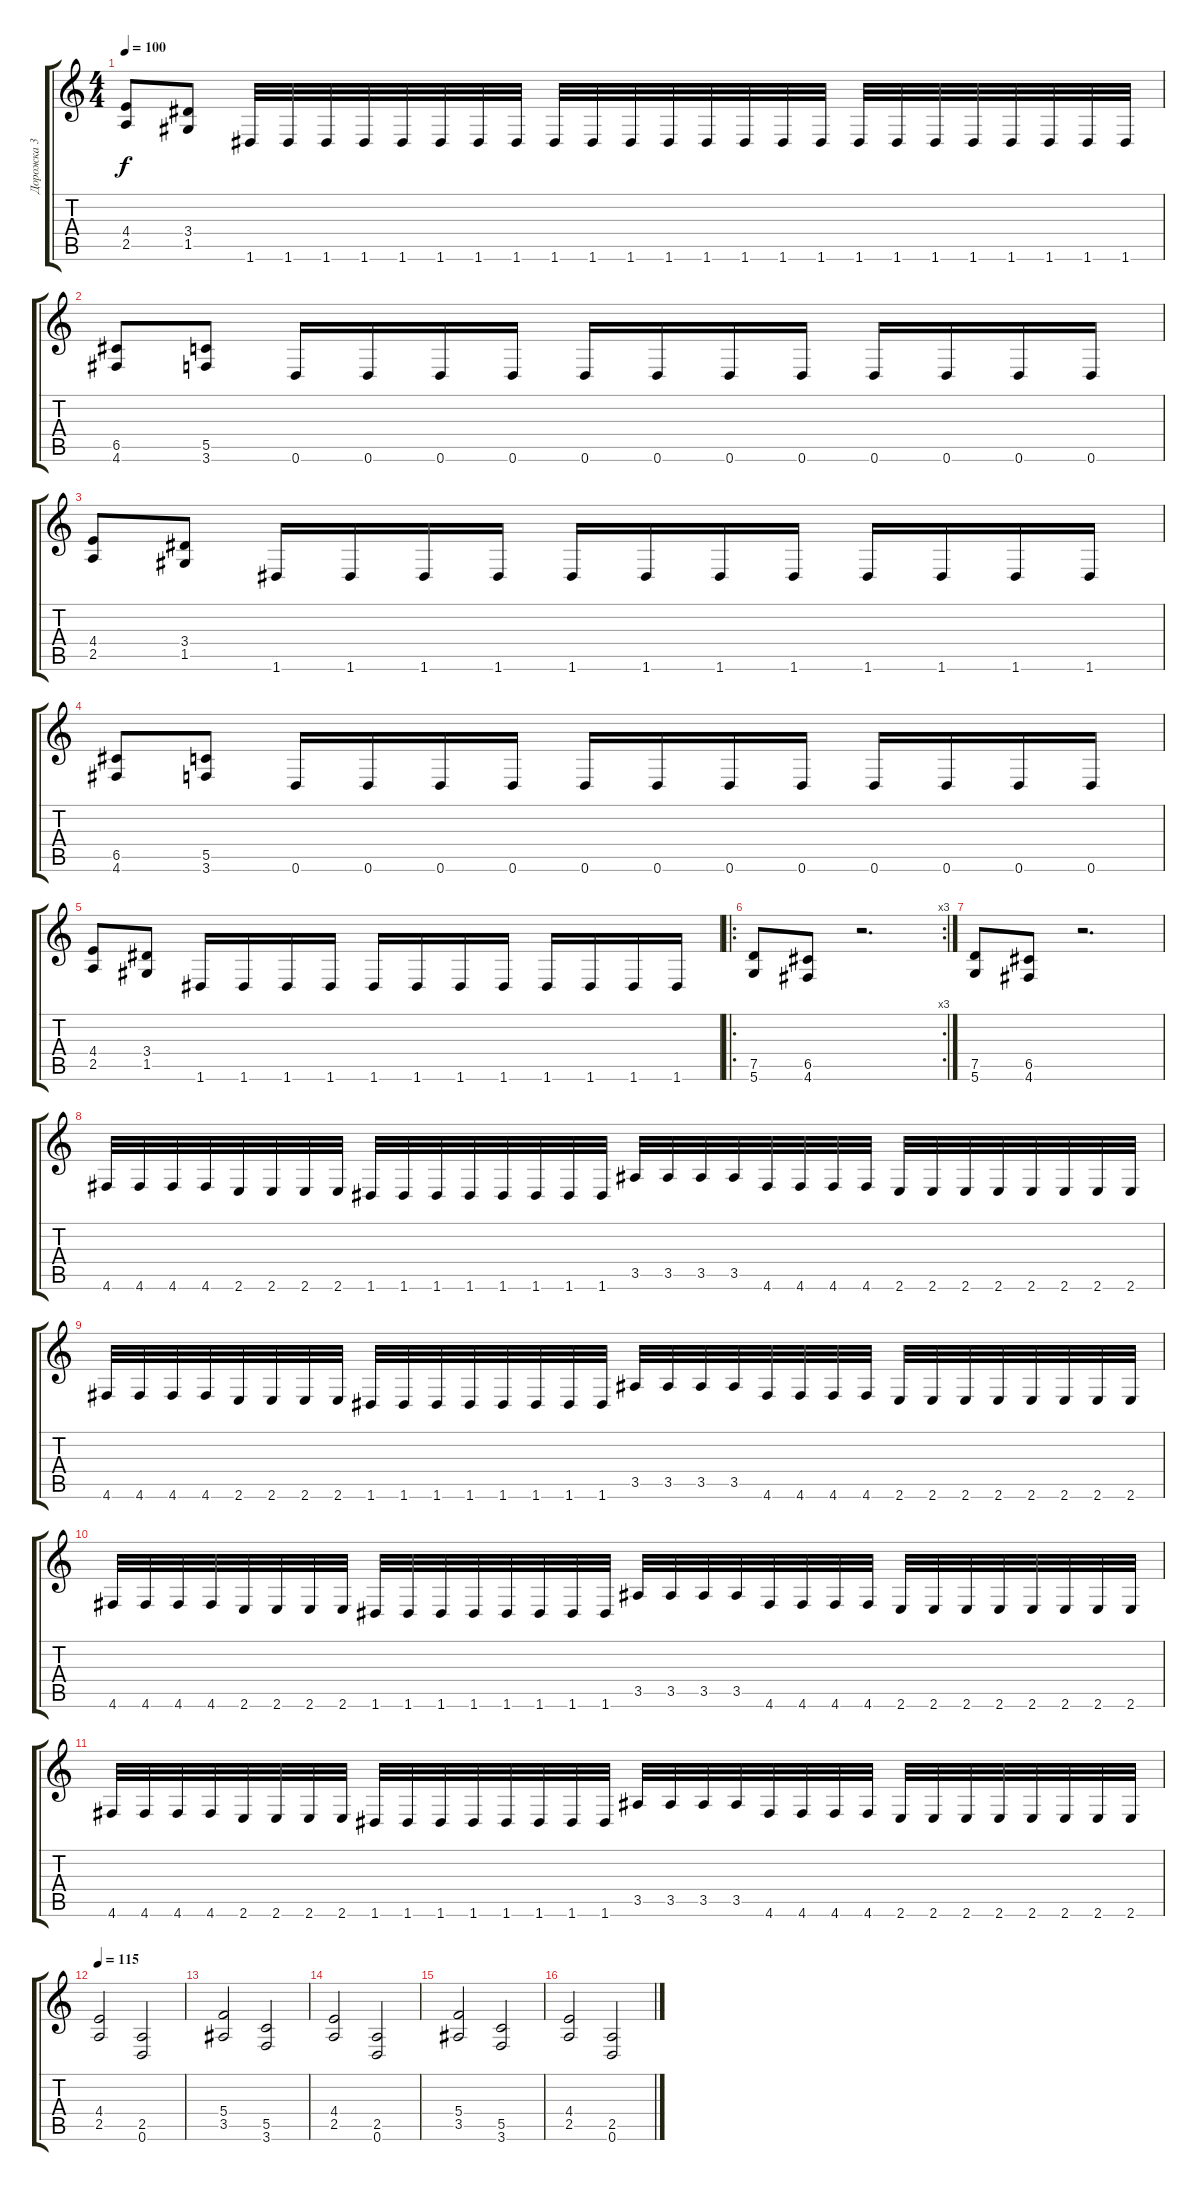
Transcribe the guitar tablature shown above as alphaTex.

\track ("Дорожка 3" "Дорожка 3") {instrument overdrivenguitar}
\staff {score tabs}
\tuning (D4 A3 F3 C3 G2 D2) {hide}
\ts (4 4)
\tempo 100
\clef g2
\ks c
(4.4 2.5).8{dy f} (3.4 1.5).8 1.6.32 1.6.32 1.6.32 1.6.32 1.6.32 1.6.32 1.6.32 1.6.32 1.6.32 1.6.32 1.6.32 1.6.32 1.6.32 1.6.32 1.6.32 1.6.32 1.6.32 1.6.32 1.6.32 1.6.32 1.6.32 1.6.32 1.6.32 1.6.32 |
(6.5 4.6).8 (5.5 3.6).8 0.6.16 0.6.16 0.6.16 0.6.16 0.6.16 0.6.16 0.6.16 0.6.16 0.6.16 0.6.16 0.6.16 0.6.16 |
(4.4 2.5).8 (3.4 1.5).8 1.6.16 1.6.16 1.6.16 1.6.16 1.6.16 1.6.16 1.6.16 1.6.16 1.6.16 1.6.16 1.6.16 1.6.16 |
(6.5 4.6).8 (5.5 3.6).8 0.6.16 0.6.16 0.6.16 0.6.16 0.6.16 0.6.16 0.6.16 0.6.16 0.6.16 0.6.16 0.6.16 0.6.16 |
(4.4 2.5).8 (3.4 1.5).8 1.6.16 1.6.16 1.6.16 1.6.16 1.6.16 1.6.16 1.6.16 1.6.16 1.6.16 1.6.16 1.6.16 1.6.16 |
\ro
\rc 3
(7.5 5.6).8 (6.5 4.6).8 r.2{d} |
(7.5 5.6).8 (6.5 4.6).8 r.2{d} |
4.6.32 4.6.32 4.6.32 4.6.32 2.6.32 2.6.32 2.6.32 2.6.32 1.6.32 1.6.32 1.6.32 1.6.32 1.6.32 1.6.32 1.6.32 1.6.32 3.5.32 3.5.32 3.5.32 3.5.32 4.6.32 4.6.32 4.6.32 4.6.32 2.6.32 2.6.32 2.6.32 2.6.32 2.6.32 2.6.32 2.6.32 2.6.32 |
4.6.32 4.6.32 4.6.32 4.6.32 2.6.32 2.6.32 2.6.32 2.6.32 1.6.32 1.6.32 1.6.32 1.6.32 1.6.32 1.6.32 1.6.32 1.6.32 3.5.32 3.5.32 3.5.32 3.5.32 4.6.32 4.6.32 4.6.32 4.6.32 2.6.32 2.6.32 2.6.32 2.6.32 2.6.32 2.6.32 2.6.32 2.6.32 |
4.6.32 4.6.32 4.6.32 4.6.32 2.6.32 2.6.32 2.6.32 2.6.32 1.6.32 1.6.32 1.6.32 1.6.32 1.6.32 1.6.32 1.6.32 1.6.32 3.5.32 3.5.32 3.5.32 3.5.32 4.6.32 4.6.32 4.6.32 4.6.32 2.6.32 2.6.32 2.6.32 2.6.32 2.6.32 2.6.32 2.6.32 2.6.32 |
4.6.32 4.6.32 4.6.32 4.6.32 2.6.32 2.6.32 2.6.32 2.6.32 1.6.32 1.6.32 1.6.32 1.6.32 1.6.32 1.6.32 1.6.32 1.6.32 3.5.32 3.5.32 3.5.32 3.5.32 4.6.32 4.6.32 4.6.32 4.6.32 2.6.32 2.6.32 2.6.32 2.6.32 2.6.32 2.6.32 2.6.32 2.6.32 |
\tempo 115
(4.4 2.5).2 (2.5 0.6).2 |
(5.4 3.5).2 (5.5 3.6).2 |
(4.4 2.5).2 (2.5 0.6).2 |
(5.4 3.5).2 (5.5 3.6).2 |
(4.4 2.5).2 (2.5 0.6).2
